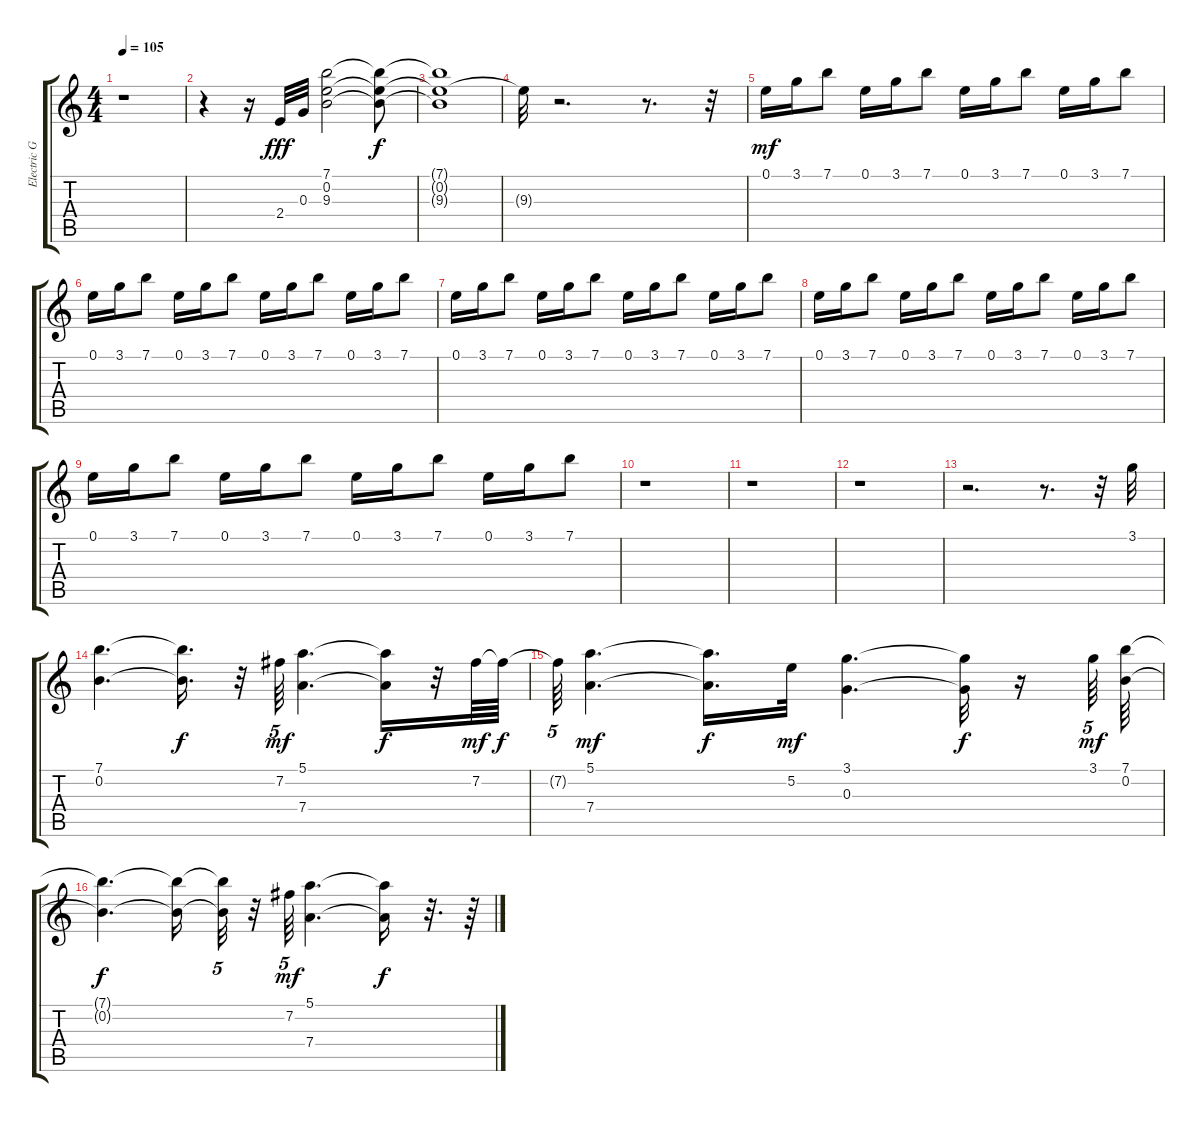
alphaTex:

\track ("Electric Guitar (clean)" "Electric G") {instrument electricguitarclean}
\staff {score tabs}
\tuning (E4 B3 G3 D3 A2 E2) {hide}
\ts (4 4)
\tempo 105
\clef g2
\ks c
r.1{dy f} |
r.4 r.16 2.4.32{dy fff} 0.3.32 (7.1 0.2 9.3).2 (7.1{t} 0.2{t} 9.3{t}).8{dy f} |
(7.1{t} 0.2{t} 9.3{t}).1 |
9.3{t}.32 r.2{d} r.8{d} r.32 |
0.1.16{dy mf volume 4 balance 8} 3.1.16 7.1.8 0.1.16 3.1.16 7.1.8 0.1.16 3.1.16 7.1.8 0.1.16 3.1.16 7.1.8 |
0.1.16 3.1.16 7.1.8 0.1.16 3.1.16 7.1.8 0.1.16 3.1.16 7.1.8 0.1.16 3.1.16 7.1.8 |
0.1.16 3.1.16 7.1.8 0.1.16 3.1.16 7.1.8 0.1.16 3.1.16 7.1.8 0.1.16 3.1.16 7.1.8 |
0.1.16 3.1.16 7.1.8 0.1.16 3.1.16 7.1.8 0.1.16 3.1.16 7.1.8 0.1.16 3.1.16 7.1.8 |
0.1.16 3.1.16 7.1.8 0.1.16 3.1.16 7.1.8 0.1.16 3.1.16 7.1.8 0.1.16 3.1.16 7.1.8 |
r.1 |
r.1 |
r.1 |
r.2{d} r.8{d} r.32 3.1.32{volume 14} |
(7.1 0.2).4{d} (7.1{t} 0.2{t}).16{d dy f} r.32 7.2.64{tu (5 4) dy mf} (5.1 7.4).4{d} (5.1{t} 7.4{t}).16{dy f} r.32 7.2.64{dy mf} 7.2{t}.64{dy f} |
7.2{t}.64{tu (5 4)} (5.1 7.4).4{d dy mf} (5.1{t} 7.4{t}).16{d dy f} 5.2.32{dy mf} (3.1 0.3).4{d} (3.1{t} 0.3{t}).32{dy f} r.16 3.1.64{tu (5 4) dy mf} (7.1 0.2).64 |
(7.1{t} 0.2{t}).4{d dy f} (7.1{t} 0.2{t}).16 (7.1{t} 0.2{t}).32{tu (5 4)} r.32 7.2.64{tu (5 4) dy mf} (5.1 7.4).4{d} (5.1{t} 7.4{t}).16{dy f} r.32{d} r.64
